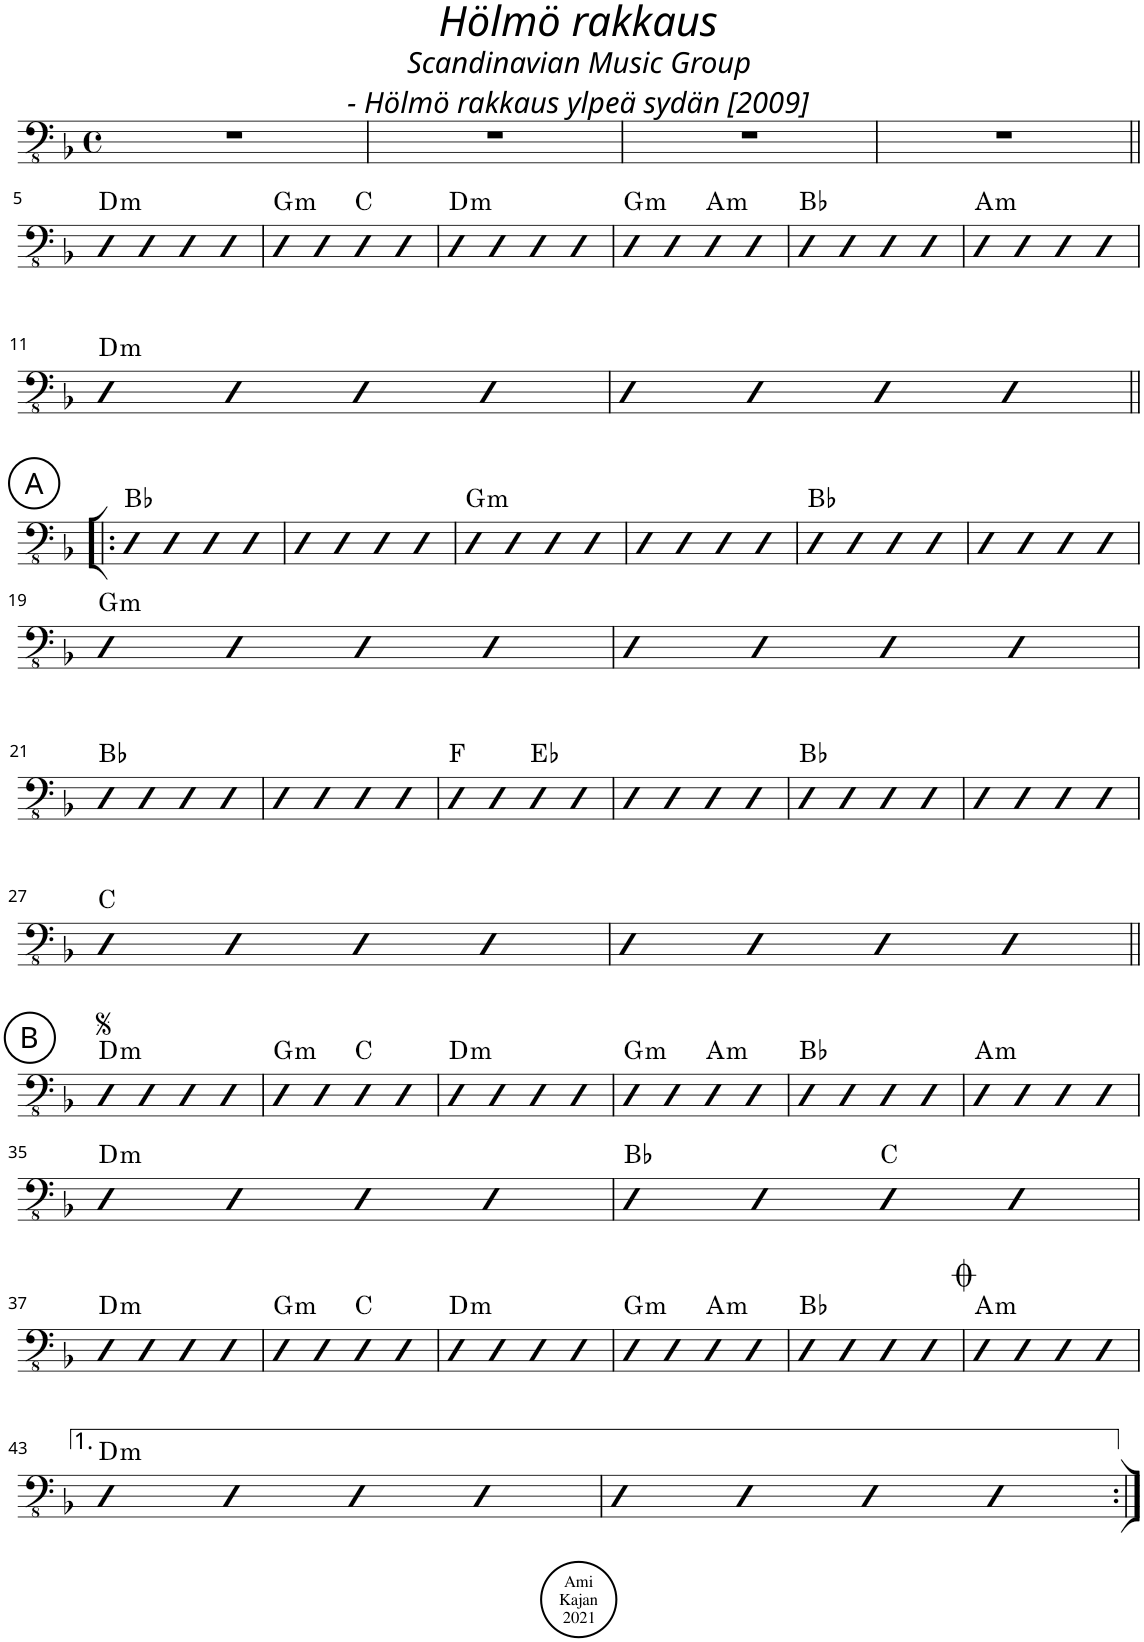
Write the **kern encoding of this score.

**kern	**harte
*part1	*part1
*staff1	*
*I"Acoustic Bass	*
*I'Bass	*
*clefFv4	*
*k[b-]	*
*M4/4	*
*met(c)	*
=1	=1
1r	.
=2	=2
1r	.
=3	=3
1r	.
=4	=4
1r	.
!!LO:LB:g=z
=5||	=5||
!	!LO:H:kt=m
4BBB-	D:min
4BBB-	.
4BBB-	.
4BBB-	.
=6	=6
!	!LO:H:kt=m
4BBB-	G:min
4BBB-	.
4BBB-	C:maj
4BBB-	.
=7	=7
!	!LO:H:kt=m
4BBB-	D:min
4BBB-	.
4BBB-	.
4BBB-	.
=8	=8
!	!LO:H:kt=m
4BBB-	G:min
4BBB-	.
!	!LO:H:kt=m
4BBB-	A:min
4BBB-	.
=9	=9
4BBB-	Bb:maj
4BBB-	.
4BBB-	.
4BBB-	.
=10	=10
!	!LO:H:kt=m
4BBB-	A:min
4BBB-	.
4BBB-	.
4BBB-	.
!!LO:LB:g=z
=11	=11
!	!LO:H:kt=m
4BBB-	D:min
4BBB-	.
4BBB-	.
4BBB-	.
=12	=12
4BBB-	.
4BBB-	.
4BBB-	.
4BBB-	.
!!LO:LB:g=z
!!LO:REH:place=s1:a:cj:enc=circle:fs=14:t=A
=13!|:	=13!|:
4BBB-	Bb:maj
4BBB-	.
4BBB-	.
4BBB-	.
=14	=14
4BBB-	.
4BBB-	.
4BBB-	.
4BBB-	.
=15	=15
!	!LO:H:kt=m
4BBB-	G:min
4BBB-	.
4BBB-	.
4BBB-	.
=16	=16
4BBB-	.
4BBB-	.
4BBB-	.
4BBB-	.
=17	=17
4BBB-	Bb:maj
4BBB-	.
4BBB-	.
4BBB-	.
=18	=18
4BBB-	.
4BBB-	.
4BBB-	.
4BBB-	.
!!LO:LB:g=z
=19	=19
!	!LO:H:kt=m
4BBB-	G:min
4BBB-	.
4BBB-	.
4BBB-	.
=20	=20
4BBB-	.
4BBB-	.
4BBB-	.
4BBB-	.
!!LO:LB:g=z
=21	=21
4BBB-	Bb:maj
4BBB-	.
4BBB-	.
4BBB-	.
=22	=22
4BBB-	.
4BBB-	.
4BBB-	.
4BBB-	.
=23	=23
4BBB-	F:maj
4BBB-	.
4BBB-	Eb:maj
4BBB-	.
=24	=24
4BBB-	.
4BBB-	.
4BBB-	.
4BBB-	.
=25	=25
4BBB-	Bb:maj
4BBB-	.
4BBB-	.
4BBB-	.
=26	=26
4BBB-	.
4BBB-	.
4BBB-	.
4BBB-	.
!!LO:LB:g=z
=27	=27
4BBB-	C:maj
4BBB-	.
4BBB-	.
4BBB-	.
=28	=28
4BBB-	.
4BBB-	.
4BBB-	.
4BBB-	.
!!LO:LB:g=z
!!LO:REH:place=s1:a:cj:enc=circle:fs=14:t=B
=29||	=29||
!	!LO:H:kt=m
4BBB-	D:min
4BBB-	.
4BBB-	.
4BBB-	.
=30	=30
!	!LO:H:kt=m
4BBB-	G:min
4BBB-	.
4BBB-	C:maj
4BBB-	.
=31	=31
!	!LO:H:kt=m
4BBB-	D:min
4BBB-	.
4BBB-	.
4BBB-	.
=32	=32
!	!LO:H:kt=m
4BBB-	G:min
4BBB-	.
!	!LO:H:kt=m
4BBB-	A:min
4BBB-	.
=33	=33
4BBB-	Bb:maj
4BBB-	.
4BBB-	.
4BBB-	.
=34	=34
!	!LO:H:kt=m
4BBB-	A:min
4BBB-	.
4BBB-	.
4BBB-	.
!!LO:LB:g=z
=35	=35
!	!LO:H:kt=m
4BBB-	D:min
4BBB-	.
4BBB-	.
4BBB-	.
=36	=36
4BBB-	Bb:maj
4BBB-	.
4BBB-	C:maj
4BBB-	.
!!LO:LB:g=z
=37	=37
!	!LO:H:kt=m
4BBB-	D:min
4BBB-	.
4BBB-	.
4BBB-	.
=38	=38
!	!LO:H:kt=m
4BBB-	G:min
4BBB-	.
4BBB-	C:maj
4BBB-	.
=39	=39
!	!LO:H:kt=m
4BBB-	D:min
4BBB-	.
4BBB-	.
4BBB-	.
=40	=40
!	!LO:H:kt=m
4BBB-	G:min
4BBB-	.
!	!LO:H:kt=m
4BBB-	A:min
4BBB-	.
=41	=41
4BBB-	Bb:maj
4BBB-	.
4BBB-	.
4BBB-	.
=42	=42
!	!LO:H:kt=m
4BBB-	A:min
4BBB-	.
4BBB-	.
4BBB-	.
!!LO:LB:g=z
=43	=43
!	!LO:H:kt=m
4BBB-	D:min
4BBB-	.
4BBB-	.
4BBB-	.
=44	=44
4BBB-	.
4BBB-	.
4BBB-	.
4BBB-	.
=:|!	=:|!
*-	*-
